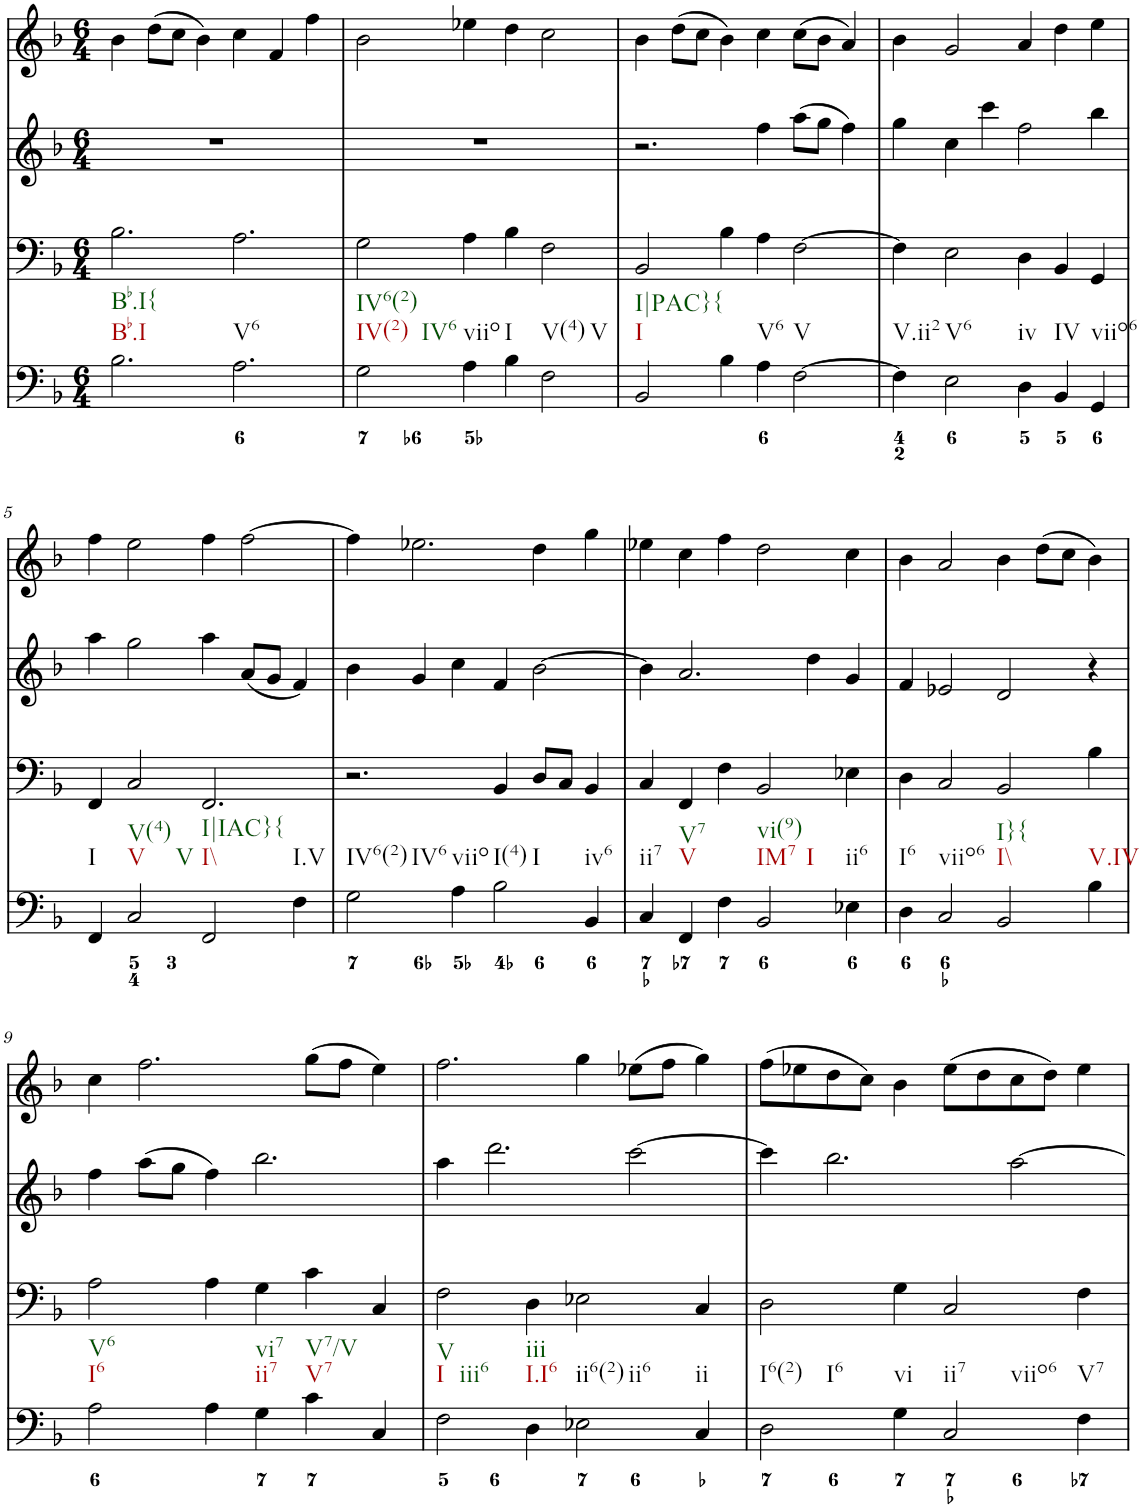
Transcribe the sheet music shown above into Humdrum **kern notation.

**kern	**kern	**kern	**kern
*part4	*part3	*part2	*part1
*staff4	*staff3	*staff2	*staff1
*I"Piano	*I"Piano	*I"Piano	*I"Piano
*I'Pno	*I'Pno	*I'Pno	*I'Pno
*clefF4	*clefF4	*clefG2	*clefG2
*k[b-]	*k[b-]	*k[b-]	*k[b-]
*F:	*F:	*F:	*F:
*M6/4	*M6/4	*M6/4	*M6/4
=1	=1	=1	=1
!LO:TX:b:t=Bb.I	!	!	!
!LO:TX:b:t=Bb.I{	!	!	!
2.B-\	2.B-\	1.r	4b-\
.	.	.	(8dd\L
.	.	.	8cc\J
.	.	.	4b-\)
!LO:TX:b:t=V6	!	!	!
2.A\	2.A\	.	4cc\
.	.	.	4f/
.	.	.	4ff\
=2	=2	=2	=2
!LO:TX:b:t=IV(2)	!	!	!
!LO:TX:b:t=IV6(2)	!	!	!
2G\	2G\	1.r	2b-\
!LO:TX:b:t=viio	!	!	!
!LO:TX:b:t=IV6	!	!	!
4A\	4A\	.	4ee-X\
!LO:TX:b:t=I	!	!	!
4B-\	4B-\	.	4dd\
!LO:TX:b:t=V(4)	!	!	!
!LO:TX:b:t=V	!	!	!
2F\	2F\	.	2cc\
=3	=3	=3	=3
!LO:TX:b:t=I	!	!	!
!LO:TX:b:t=I|PAC}{	!	!	!
2BB-/	2BB-/	2.r	4b-\
.	.	.	(8dd\L
.	.	.	8cc\J
4B-\	4B-\	.	4b-\)
!LO:TX:b:t=V6	!	!	!
4A\	4A\	4ff\	4cc\
!LO:TX:b:t=V	!	!	!
[2F\	[2F\	(8aa\L	(8cc\L
.	.	8gg\J	8b-\J
.	.	4ff\)	4a/)
=4	=4	=4	=4
!LO:TX:b:t=V.ii2	!	!	!
4F\]	4F\]	4gg\	4b-\
!LO:TX:b:t=V6	!	!	!
2E\	2E\	4cc\	2g/
.	.	4ccc\	.
!LO:TX:b:t=iv	!	!	!
4D\	4D\	2ff\	4a/
!LO:TX:b:t=IV	!	!	!
4BB-/	4BB-/	.	4dd\
!LO:TX:b:t=viio6	!	!	!
4GG/	4GG/	4bb-\	4ee\
!!LO:LB:g=z
=5	=5	=5	=5
!LO:TX:b:t=I	!	!	!
4FF/	4FF/	4aa\	4ff\
!LO:TX:b:t=V	!	!	!
!LO:TX:b:t=V(4)	!	!	!
2C/	2C/	2gg\	2ee\
!LO:TX:b:t=I\\	!	!	!
!LO:TX:b:t=I|IAC}{	!	!	!
!LO:TX:b:t=V	!	!	!
2FF/	2.FF/	4aa\	4ff\
.	.	(8a/L	[2ff\
.	.	8g/J	.
!LO:TX:b:t=I.V	!	!	!
4F\	.	4f/)	.
=6	=6	=6	=6
!LO:TX:b:t=IV6(2)	!	!	!
!LO:TX:b:t=IV6	!	!	!
2G\	2.r	4b-\	4ff\]
.	.	4g/	2.ee-X\
!LO:TX:b:t=viio	!	!	!
4A\	.	4cc\	.
!LO:TX:b:t=I(4)	!	!	!
!LO:TX:b:t=I	!	!	!
2B-\	4BB-/	4f/	.
.	8D/L	[2b-\	4dd\
.	8C/J	.	.
!LO:TX:b:t=iv6	!	!	!
4BB-/	4BB-/	.	4gg\
=7	=7	=7	=7
!LO:TX:b:t=ii7	!	!	!
4C/	4C/	4b-\]	4ee-X\
!LO:TX:b:t=V	!	!	!
!LO:TX:b:t=V7	!	!	!
4FF/	4FF/	2.a/	4cc\
4F\	4F\	.	4ff\
!LO:TX:b:t=IM7	!	!	!
!LO:TX:b:t=vi(9)	!	!	!
!LO:TX:b:t=I	!	!	!
2BB-/	2BB-/	.	2dd\
.	.	4dd\	.
!LO:TX:b:t=ii6	!	!	!
4E-X\	4E-X\	4g/	4cc\
=8	=8	=8	=8
!LO:TX:b:t=I6	!	!	!
4D\	4D\	4f/	4b-\
!LO:TX:b:t=viio6	!	!	!
2C/	2C/	2e-X/	2a/
!LO:TX:b:t=I\\	!	!	!
!LO:TX:b:t=I}{	!	!	!
2BB-/	2BB-/	2d/	4b-\
.	.	.	(8dd\L
.	.	.	8cc\J
!LO:TX:b:t=V.IV	!	!	!
4B-\	4B-\	4r	4b-\)
!!LO:LB:g=z
=9	=9	=9	=9
!LO:TX:b:t=I6	!	!	!
!LO:TX:b:t=V6	!	!	!
2A\	2A\	4ff\	4cc\
.	.	(8aa\L	2.ff\
.	.	8gg\J	.
4A\	4A\	4ff\)	.
!LO:TX:b:t=ii7	!	!	!
!LO:TX:b:t=vi7	!	!	!
4G\	4G\	2.bb-\	.
!LO:TX:b:t=V7	!	!	!
!LO:TX:b:t=V7/V	!	!	!
4c\	4c\	.	(8gg\L
.	.	.	8ff\J
4C/	4C/	.	4ee\)
=10	=10	=10	=10
!LO:TX:b:t=I	!	!	!
!LO:TX:b:t=V	!	!	!
2F\	2F\	4aa\	2.ff\
.	.	2.ddd\	.
!LO:TX:b:t=I.I6	!	!	!
!LO:TX:b:t=iii	!	!	!
!LO:TX:b:t=iii6	!	!	!
4D\	4D\	.	.
!LO:TX:b:t=ii6(2)	!	!	!
!LO:TX:b:t=ii6	!	!	!
2E-X\	2E-X\	.	4gg\
.	.	[2ccc\	(8ee-X\L
.	.	.	8ff\J
!LO:TX:b:t=ii	!	!	!
4C/	4C/	.	4gg\)
=11	=11	=11	=11
!LO:TX:b:t=I6(2)	!	!	!
!LO:TX:b:t=I6	!	!	!
2D\	2D\	4ccc\]	(8ff\L
.	.	.	8ee-X\
.	.	2.bb-\	8dd\
.	.	.	8cc\J)
!LO:TX:b:t=vi	!	!	!
4G\	4G\	.	4b-\
!LO:TX:b:t=ii7	!	!	!
!LO:TX:b:t=viio6	!	!	!
2C/	2C/	.	(8ee-\L
.	.	.	8dd\
.	.	[2aa\	8cc\
.	.	.	8dd\J)
!LO:TX:b:t=V7	!	!	!
4F\	4F\	.	4ee-\
=	=	=	=
*-	*-	*-	*-
